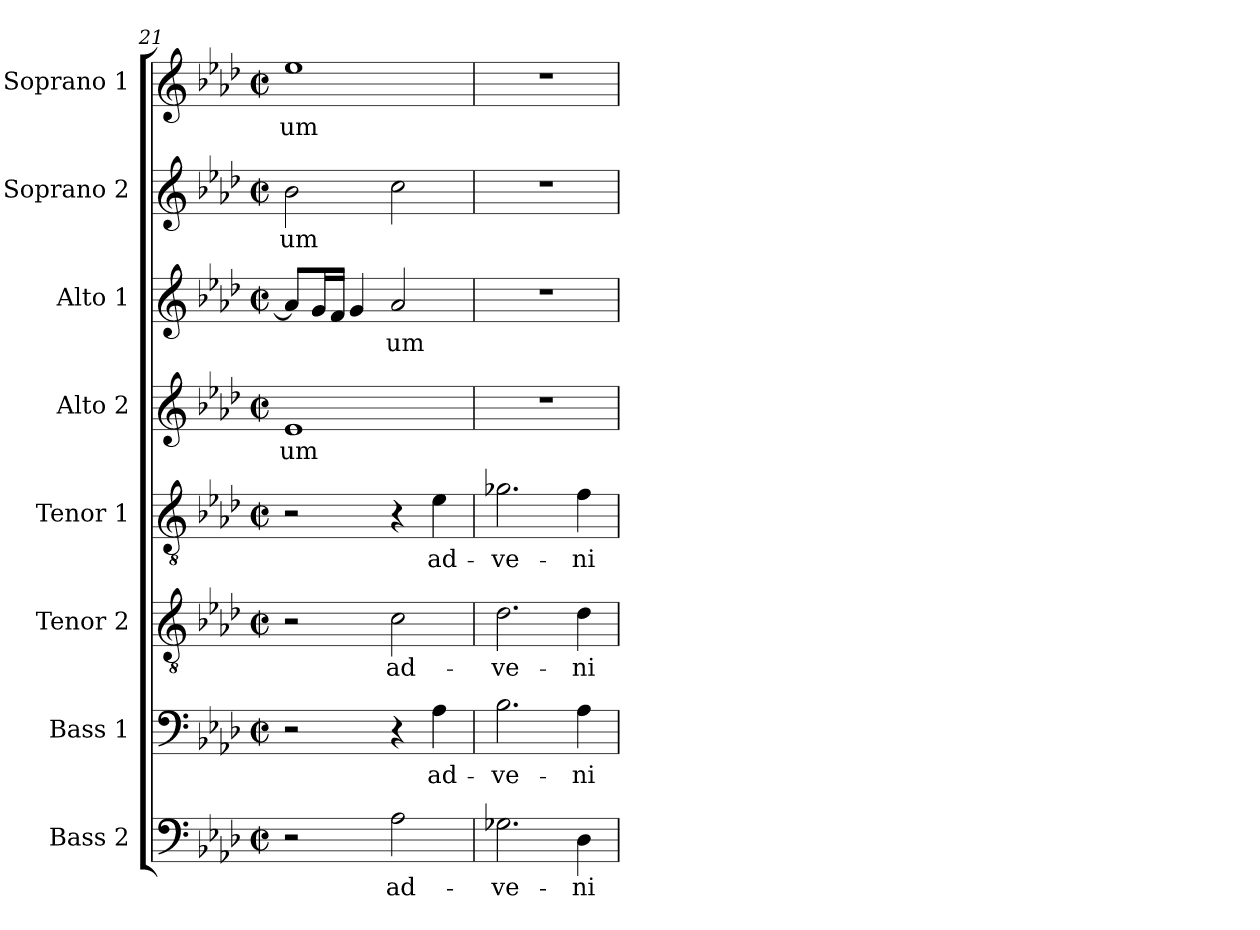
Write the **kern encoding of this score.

**kern	**text	**kern	**text	**kern	**text	**kern	**text	**kern	**text	**kern	**text	**kern	**text	**kern	**text
*part8	*part8	*part7	*part7	*part6	*part6	*part5	*part5	*part4	*part4	*part3	*part3	*part2	*part2	*part1	*part1
*staff8	*staff8	*staff7	*staff7	*staff6	*staff6	*staff5	*staff5	*staff4	*staff4	*staff3	*staff3	*staff2	*staff2	*staff1	*staff1
*I"Bass 2	*	*I"Bass 1	*	*I"Tenor 2	*	*I"Tenor 1	*	*I"Alto 2	*	*I"Alto 1	*	*I"Soprano 2	*	*I"Soprano 1	*
*I'B.2	*	*I'B.1	*	*I'T.2	*	*I'T.1	*	*I'A.2	*	*I'A.1	*	*I'S.2	*	*I'S.1	*
!!LO:PB:g=z
*clefF4	*	*clefF4	*	*clefGv2	*	*clefGv2	*	*clefG2	*	*clefG2	*	*clefG2	*	*clefG2	*
*	*	*	*	*ITrd7c12	*	*ITrd7c12	*	*	*	*	*	*	*	*	*
*k[b-e-a-d-]	*	*k[b-e-a-d-]	*	*k[b-e-a-d-]	*	*k[b-e-a-d-]	*	*k[b-e-a-d-]	*	*k[b-e-a-d-]	*	*k[b-e-a-d-]	*	*k[b-e-a-d-]	*
*A-:	*	*A-:	*	*A-:	*	*A-:	*	*A-:	*	*A-:	*	*A-:	*	*A-:	*
*M2/2	*	*M2/2	*	*M2/2	*	*M2/2	*	*M2/2	*	*M2/2	*	*M2/2	*	*M2/2	*
*met(c|)	*	*met(c|)	*	*met(c|)	*	*met(c|)	*	*met(c|)	*	*met(c|)	*	*met(c|)	*	*met(c|)	*
=21	=21	=21	=21	=21	=21	=21	=21	=21	=21	=21	=21	=21	=21	=21	=21
!	!	!	!	!	!	!	!	!	!LO:LY:b:color=#000000	!	!	!	!	!	!
!	!	!	!	!	!	!	!	!	!	!	!	!	!LO:LY:b:color=#000000	!	!
!	!	!	!	!	!	!	!	!	!	!	!	!	!	!	!LO:LY:b:color=#000000
2r	.	2r	.	2r	.	2r	.	1e-i	-um	8a-i/L]	.	2b-i\	-um	1ee-i	-um
.	.	.	.	.	.	.	.	.	.	16gi/L	.	.	.	.	.
.	.	.	.	.	.	.	.	.	.	16fi/JJ	.	.	.	.	.
.	.	.	.	.	.	.	.	.	.	4gi/	.	.	.	.	.
!	!LO:LY:b:color=#000000	!	!	!	!	!	!	!	!	!	!	!	!	!	!
!	!	!	!	!	!LO:LY:b:color=#000000	!	!	!	!	!	!	!	!	!	!
!	!	!	!	!	!	!	!	!	!	!	!LO:LY:b:color=#000000	!	!	!	!
2A-i\	ad-	4r	.	2Ci\	ad-	4r	.	.	.	2a-i/	-um	2cci\	.	.	.
!	!	!	!LO:LY:b:color=#000000	!	!	!	!	!	!	!	!	!	!	!	!
!	!	!	!	!	!	!	!LO:LY:b:color=#000000	!	!	!	!	!	!	!	!
.	.	4A-i\	ad-	.	.	4E-i\	ad-	.	.	.	.	.	.	.	.
=22	=22	=22	=22	=22	=22	=22	=22	=22	=22	=22	=22	=22	=22	=22	=22
!	!LO:LY:b:color=#000000	!	!	!	!	!	!	!	!	!	!	!	!	!	!
!	!	!	!LO:LY:b:color=#000000	!	!	!	!	!	!	!	!	!	!	!	!
!	!	!	!	!	!LO:LY:b:color=#000000	!	!	!	!	!	!	!	!	!	!
!	!	!	!	!	!	!	!LO:LY:b:color=#000000	!	!	!	!	!	!	!	!
2.G-Xi\	-ve-	2.B-i\	-ve-	2.D-i\	-ve-	2.G-Xi\	-ve-	1r	.	1r	.	1r	.	1r	.
!	!LO:LY:b:color=#000000	!	!	!	!	!	!	!	!	!	!	!	!	!	!
!	!	!	!LO:LY:b:color=#000000	!	!	!	!	!	!	!	!	!	!	!	!
!	!	!	!	!	!LO:LY:b:color=#000000	!	!	!	!	!	!	!	!	!	!
!	!	!	!	!	!	!	!LO:LY:b:color=#000000	!	!	!	!	!	!	!	!
4D-i\	-ni-	4A-i\	-ni-	4D-i\	-ni-	4Fi\	-ni-	.	.	.	.	.	.	.	.
=	=	=	=	=	=	=	=	=	=	=	=	=	=	=	=
*-	*-	*-	*-	*-	*-	*-	*-	*-	*-	*-	*-	*-	*-	*-	*-
